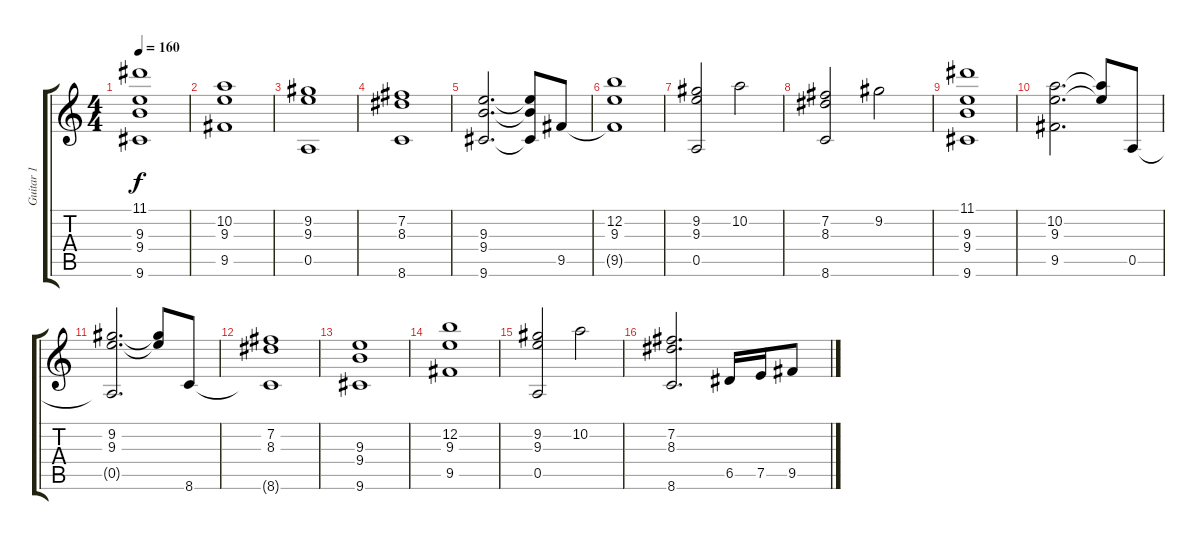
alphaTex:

\track ("Guitar 1" "Guitar 1") {instrument electricguitarclean}
\staff {score tabs}
\tuning (E4 B3 G3 D3 A2 E2) {hide}
\ts (4 4)
\tempo 160
\clef g2
\ks c
(11.1 9.3 9.4 9.6).1{dy f} |
(10.2 9.3 9.5).1 |
(9.2 9.3 0.5).1 |
(7.2 8.3 8.6).1 |
(9.3 9.4 9.6).2{d} (9.3{t} 9.4{t} 9.6{t}).8 9.5.8 |
(12.2 9.3 9.5{t}).1 |
(9.2 9.3 0.5).2 10.2.2 |
(7.2 8.3 8.6).2 9.2.2 |
(11.1 9.3 9.4 9.6).1 |
(10.2 9.3 9.5).2{d} (10.2{t} 9.3{t}).8 0.5.8 |
(9.2 9.3 0.5{t}).2{d} (9.2{t} 9.3{t}).8 8.6.8 |
(7.2 8.3 8.6{t}).1 |
(9.3 9.4 9.6).1 |
(12.2 9.3 9.5).1 |
(9.2 9.3 0.5).2 10.2.2 |
(7.2 8.3 8.6).2{d} 6.5.16{instrument overdrivenguitar} 7.5.16 9.5.8
